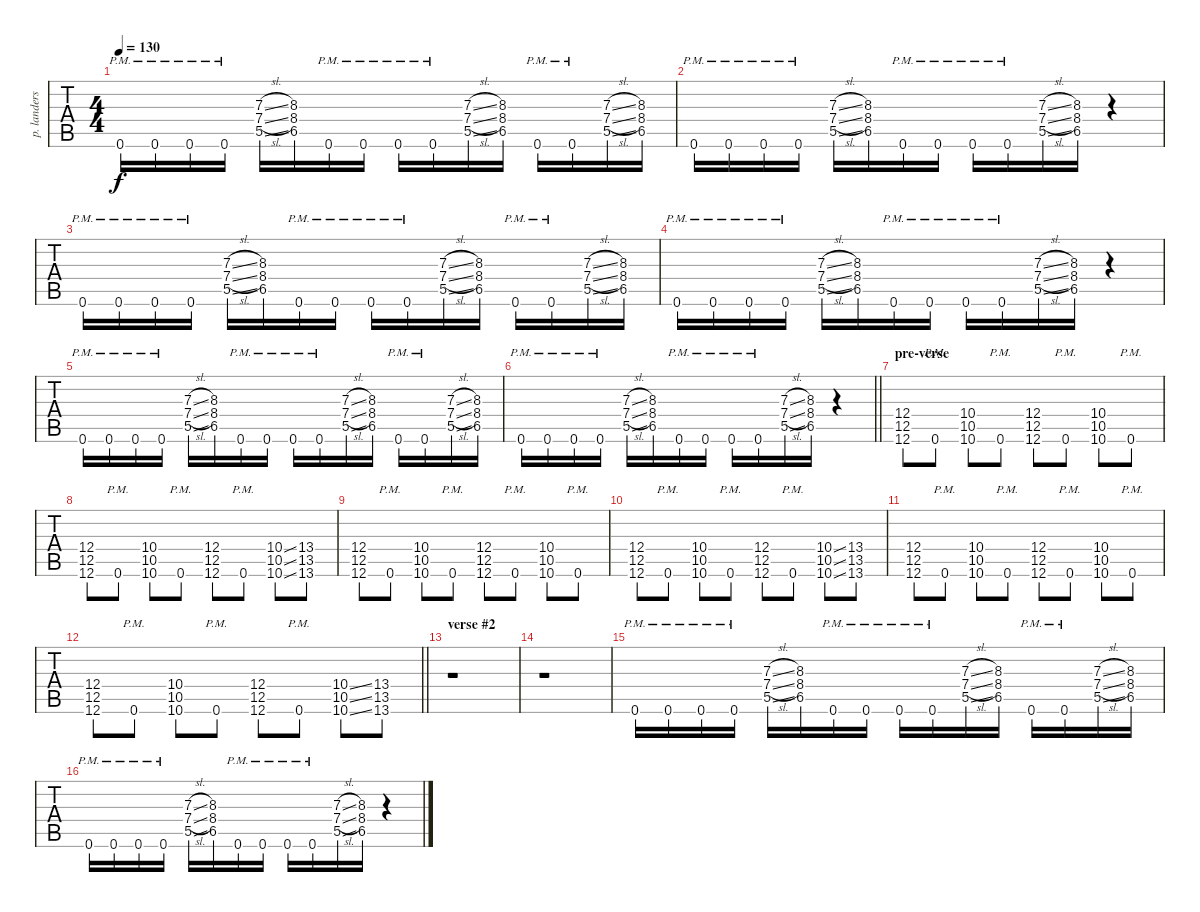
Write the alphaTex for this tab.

\track ("p. landers - rhythm guitar" "p. landers") {instrument distortionguitar}
\staff {tabs}
\tuning (E4 B3 G3 D3 A2 D2) {hide}
\ts (4 4)
\tempo 130
\clef g2
\ks c
0.6{pm}.16{dy f} 0.6{pm}.16 0.6{pm}.16 0.6{pm}.16 (7.3{sl} 7.4{sl} 5.5{sl}).16 (8.3 8.4 6.5).16 0.6{pm}.16 0.6{pm}.16 0.6{pm}.16 0.6{pm}.16 (7.3{sl} 7.4{sl} 5.5{sl}).16 (8.3 8.4 6.5).16 0.6{pm}.16 0.6{pm}.16 (7.3{sl} 7.4{sl} 5.5{sl}).16 (8.3 8.4 6.5).16 |
0.6{pm}.16 0.6{pm}.16 0.6{pm}.16 0.6{pm}.16 (7.3{sl} 7.4{sl} 5.5{sl}).16 (8.3 8.4 6.5).16 0.6{pm}.16 0.6{pm}.16 0.6{pm}.16 0.6{pm}.16 (7.3{sl} 7.4{sl} 5.5{sl}).16 (8.3 8.4 6.5).16 r.4 |
0.6{pm}.16 0.6{pm}.16 0.6{pm}.16 0.6{pm}.16 (7.3{sl} 7.4{sl} 5.5{sl}).16 (8.3 8.4 6.5).16 0.6{pm}.16 0.6{pm}.16 0.6{pm}.16 0.6{pm}.16 (7.3{sl} 7.4{sl} 5.5{sl}).16 (8.3 8.4 6.5).16 0.6{pm}.16 0.6{pm}.16 (7.3{sl} 7.4{sl} 5.5{sl}).16 (8.3 8.4 6.5).16 |
0.6{pm}.16 0.6{pm}.16 0.6{pm}.16 0.6{pm}.16 (7.3{sl} 7.4{sl} 5.5{sl}).16 (8.3 8.4 6.5).16 0.6{pm}.16 0.6{pm}.16 0.6{pm}.16 0.6{pm}.16 (7.3{sl} 7.4{sl} 5.5{sl}).16 (8.3 8.4 6.5).16 r.4 |
0.6{pm}.16 0.6{pm}.16 0.6{pm}.16 0.6{pm}.16 (7.3{sl} 7.4{sl} 5.5{sl}).16 (8.3 8.4 6.5).16 0.6{pm}.16 0.6{pm}.16 0.6{pm}.16 0.6{pm}.16 (7.3{sl} 7.4{sl} 5.5{sl}).16 (8.3 8.4 6.5).16 0.6{pm}.16 0.6{pm}.16 (7.3{sl} 7.4{sl} 5.5{sl}).16 (8.3 8.4 6.5).16 |
\barLineRight lightlight
0.6{pm}.16 0.6{pm}.16 0.6{pm}.16 0.6{pm}.16 (7.3{sl} 7.4{sl} 5.5{sl}).16 (8.3 8.4 6.5).16 0.6{pm}.16 0.6{pm}.16 0.6{pm}.16 0.6{pm}.16 (7.3{sl} 7.4{sl} 5.5{sl}).16 (8.3 8.4 6.5).16 r.4 |
\section ("" "pre-verse")
(12.4 12.5 12.6).8 0.6{pm}.8 (10.4 10.5 10.6).8 0.6{pm}.8 (12.4 12.5 12.6).8 0.6{pm}.8 (10.4 10.5 10.6).8 0.6{pm}.8 |
(12.4 12.5 12.6).8 0.6{pm}.8 (10.4 10.5 10.6).8 0.6{pm}.8 (12.4 12.5 12.6).8 0.6{pm}.8 (10.4{ss} 10.5{ss} 10.6{ss}).8 (13.4 13.5 13.6).8 |
(12.4 12.5 12.6).8 0.6{pm}.8 (10.4 10.5 10.6).8 0.6{pm}.8 (12.4 12.5 12.6).8 0.6{pm}.8 (10.4 10.5 10.6).8 0.6{pm}.8 |
(12.4 12.5 12.6).8 0.6{pm}.8 (10.4 10.5 10.6).8 0.6{pm}.8 (12.4 12.5 12.6).8 0.6{pm}.8 (10.4{ss} 10.5{ss} 10.6{ss}).8 (13.4 13.5 13.6).8 |
(12.4 12.5 12.6).8 0.6{pm}.8 (10.4 10.5 10.6).8 0.6{pm}.8 (12.4 12.5 12.6).8 0.6{pm}.8 (10.4 10.5 10.6).8 0.6{pm}.8 |
\barLineRight lightlight
(12.4 12.5 12.6).8 0.6{pm}.8 (10.4 10.5 10.6).8 0.6{pm}.8 (12.4 12.5 12.6).8 0.6{pm}.8 (10.4{ss} 10.5{ss} 10.6{ss}).8 (13.4 13.5 13.6).8 |
\section ("" "verse #2")
r.1 |
r.1 |
0.6{pm}.16 0.6{pm}.16 0.6{pm}.16 0.6{pm}.16 (7.3{sl} 7.4{sl} 5.5{sl}).16 (8.3 8.4 6.5).16 0.6{pm}.16 0.6{pm}.16 0.6{pm}.16 0.6{pm}.16 (7.3{sl} 7.4{sl} 5.5{sl}).16 (8.3 8.4 6.5).16 0.6{pm}.16 0.6{pm}.16 (7.3{sl} 7.4{sl} 5.5{sl}).16 (8.3 8.4 6.5).16 |
0.6{pm}.16 0.6{pm}.16 0.6{pm}.16 0.6{pm}.16 (7.3{sl} 7.4{sl} 5.5{sl}).16 (8.3 8.4 6.5).16 0.6{pm}.16 0.6{pm}.16 0.6{pm}.16 0.6{pm}.16 (7.3{sl} 7.4{sl} 5.5{sl}).16 (8.3 8.4 6.5).16 r.4
